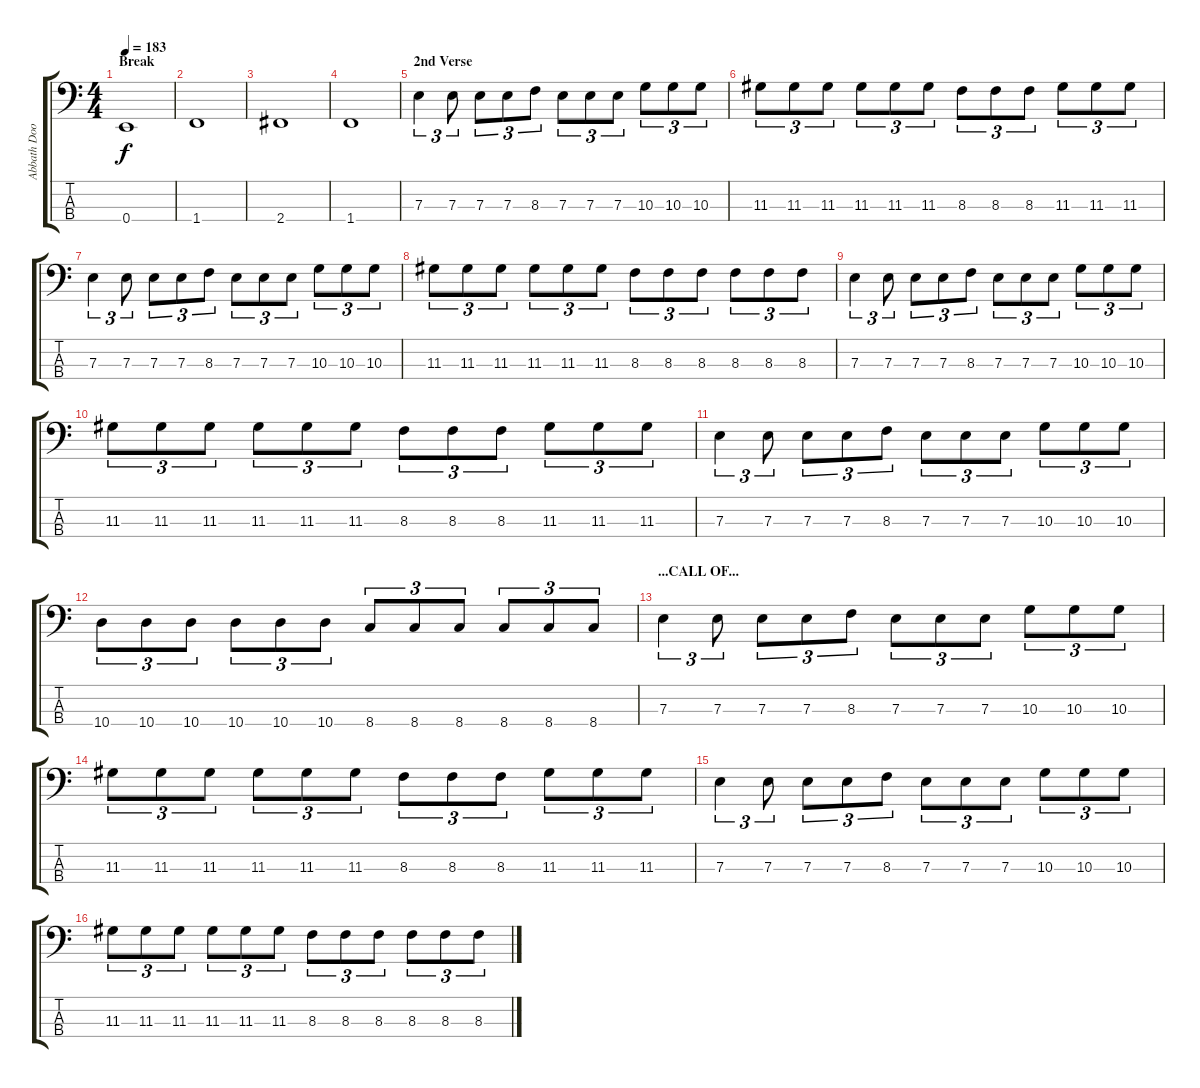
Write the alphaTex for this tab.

\track ("Abbath Doom Occulta" "Abbath Doo") {instrument electricbasspick}
\staff {score tabs}
\tuning (G2 D2 A1 E1) {hide}
\ts (4 4)
\section ("" "Break")
\tempo 183
\clef f4
\ks c
0.4.1{dy f} |
1.4.1 |
2.4.1 |
1.4.1 |
\section ("" "2nd Verse")
7.3.4{tu (3 2)} 7.3.8{tu (3 2)} 7.3.8{tu (3 2)} 7.3.8{tu (3 2)} 8.3.8{tu (3 2)} 7.3.8{tu (3 2)} 7.3.8{tu (3 2)} 7.3.8{tu (3 2)} 10.3.8{tu (3 2)} 10.3.8{tu (3 2)} 10.3.8{tu (3 2)} |
11.3.8{tu (3 2)} 11.3.8{tu (3 2)} 11.3.8{tu (3 2)} 11.3.8{tu (3 2)} 11.3.8{tu (3 2)} 11.3.8{tu (3 2)} 8.3.8{tu (3 2)} 8.3.8{tu (3 2)} 8.3.8{tu (3 2)} 11.3.8{tu (3 2)} 11.3.8{tu (3 2)} 11.3.8{tu (3 2)} |
7.3.4{tu (3 2)} 7.3.8{tu (3 2)} 7.3.8{tu (3 2)} 7.3.8{tu (3 2)} 8.3.8{tu (3 2)} 7.3.8{tu (3 2)} 7.3.8{tu (3 2)} 7.3.8{tu (3 2)} 10.3.8{tu (3 2)} 10.3.8{tu (3 2)} 10.3.8{tu (3 2)} |
11.3.8{tu (3 2)} 11.3.8{tu (3 2)} 11.3.8{tu (3 2)} 11.3.8{tu (3 2)} 11.3.8{tu (3 2)} 11.3.8{tu (3 2)} 8.3.8{tu (3 2)} 8.3.8{tu (3 2)} 8.3.8{tu (3 2)} 8.3.8{tu (3 2)} 8.3.8{tu (3 2)} 8.3.8{tu (3 2)} |
7.3.4{tu (3 2)} 7.3.8{tu (3 2)} 7.3.8{tu (3 2)} 7.3.8{tu (3 2)} 8.3.8{tu (3 2)} 7.3.8{tu (3 2)} 7.3.8{tu (3 2)} 7.3.8{tu (3 2)} 10.3.8{tu (3 2)} 10.3.8{tu (3 2)} 10.3.8{tu (3 2)} |
11.3.8{tu (3 2)} 11.3.8{tu (3 2)} 11.3.8{tu (3 2)} 11.3.8{tu (3 2)} 11.3.8{tu (3 2)} 11.3.8{tu (3 2)} 8.3.8{tu (3 2)} 8.3.8{tu (3 2)} 8.3.8{tu (3 2)} 11.3.8{tu (3 2)} 11.3.8{tu (3 2)} 11.3.8{tu (3 2)} |
7.3.4{tu (3 2)} 7.3.8{tu (3 2)} 7.3.8{tu (3 2)} 7.3.8{tu (3 2)} 8.3.8{tu (3 2)} 7.3.8{tu (3 2)} 7.3.8{tu (3 2)} 7.3.8{tu (3 2)} 10.3.8{tu (3 2)} 10.3.8{tu (3 2)} 10.3.8{tu (3 2)} |
10.4.8{tu (3 2)} 10.4.8{tu (3 2)} 10.4.8{tu (3 2)} 10.4.8{tu (3 2)} 10.4.8{tu (3 2)} 10.4.8{tu (3 2)} 8.4.8{tu (3 2)} 8.4.8{tu (3 2)} 8.4.8{tu (3 2)} 8.4.8{tu (3 2)} 8.4.8{tu (3 2)} 8.4.8{tu (3 2)} |
\section ("" "...CALL OF...")
7.3.4{tu (3 2)} 7.3.8{tu (3 2)} 7.3.8{tu (3 2)} 7.3.8{tu (3 2)} 8.3.8{tu (3 2)} 7.3.8{tu (3 2)} 7.3.8{tu (3 2)} 7.3.8{tu (3 2)} 10.3.8{tu (3 2)} 10.3.8{tu (3 2)} 10.3.8{tu (3 2)} |
11.3.8{tu (3 2)} 11.3.8{tu (3 2)} 11.3.8{tu (3 2)} 11.3.8{tu (3 2)} 11.3.8{tu (3 2)} 11.3.8{tu (3 2)} 8.3.8{tu (3 2)} 8.3.8{tu (3 2)} 8.3.8{tu (3 2)} 11.3.8{tu (3 2)} 11.3.8{tu (3 2)} 11.3.8{tu (3 2)} |
7.3.4{tu (3 2)} 7.3.8{tu (3 2)} 7.3.8{tu (3 2)} 7.3.8{tu (3 2)} 8.3.8{tu (3 2)} 7.3.8{tu (3 2)} 7.3.8{tu (3 2)} 7.3.8{tu (3 2)} 10.3.8{tu (3 2)} 10.3.8{tu (3 2)} 10.3.8{tu (3 2)} |
11.3.8{tu (3 2)} 11.3.8{tu (3 2)} 11.3.8{tu (3 2)} 11.3.8{tu (3 2)} 11.3.8{tu (3 2)} 11.3.8{tu (3 2)} 8.3.8{tu (3 2)} 8.3.8{tu (3 2)} 8.3.8{tu (3 2)} 8.3.8{tu (3 2)} 8.3.8{tu (3 2)} 8.3.8{tu (3 2)}
